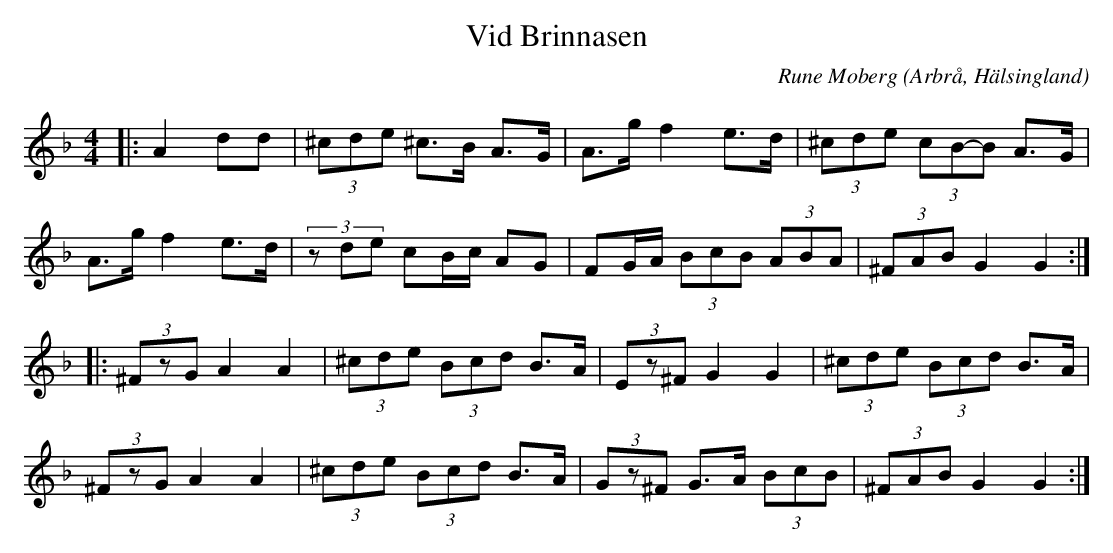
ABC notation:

X:1
T:Vid Brinnasen
C: Rune Moberg
O:Arbrå, Hälsingland
M:4/4
L:1/8
K:Dm
|: A2 dd|(3^cde ^c>B A>G|A>g f2 e>d|(3^cde (3cB-B A>G|
A>g f2 e>d|(3zde cB/c/ AG|FG/A/ (3BcB (3ABA|(3^FAB G2 G2:|
|:(3^FzG A2 A2|(3^cde (3Bcd B>A|(3Ez^F G2 G2|(3^cde (3Bcd B>A|
(3^FzG A2 A2|(3^cde (3Bcd B>A| (3Gz^F G>A (3BcB|(3^FAB G2 G2:|
